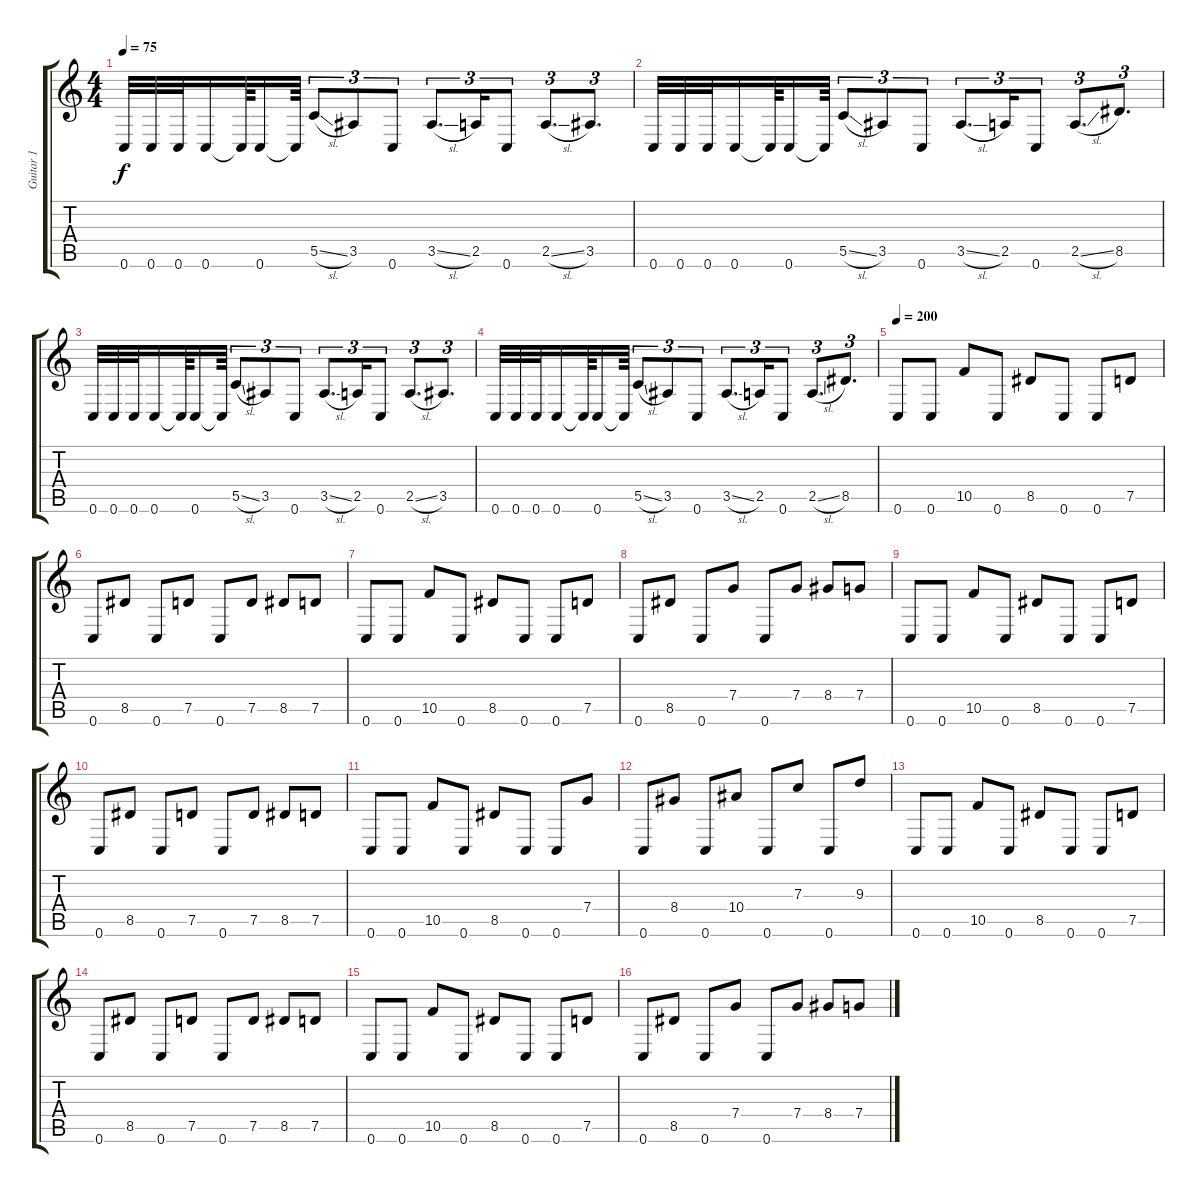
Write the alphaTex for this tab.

\track ("Guitar 1" "Guitar 1") {instrument distortionguitar}
\staff {score tabs}
\tuning (D4 A3 F3 C3 G2 C2) {hide}
\ts (4 4)
\tempo 75
\clef g2
\ks c
0.6.32{dy f} 0.6.32 0.6.32 0.6.16 0.6{t}.64 0.6.16 0.6{t}.64 5.5{sl}.8{tu (3 2)} 3.5.8{tu (3 2)} 0.6.8{tu (3 2)} 3.5{sl}.8{d tu (3 2)} 2.5.16{tu (3 2)} 0.6.8{tu (3 2)} 2.5{sl}.8{d tu (3 2)} 3.5.8{d tu (3 2)} |
0.6.32 0.6.32 0.6.32 0.6.16 0.6{t}.64 0.6.16 0.6{t}.64 5.5{sl}.8{tu (3 2)} 3.5.8{tu (3 2)} 0.6.8{tu (3 2)} 3.5{sl}.8{d tu (3 2)} 2.5.16{tu (3 2)} 0.6.8{tu (3 2)} 2.5{sl}.8{d tu (3 2)} 8.5.8{d tu (3 2)} |
0.6.32 0.6.32 0.6.32 0.6.16 0.6{t}.64 0.6.16 0.6{t}.64 5.5{sl}.8{tu (3 2)} 3.5.8{tu (3 2)} 0.6.8{tu (3 2)} 3.5{sl}.8{d tu (3 2)} 2.5.16{tu (3 2)} 0.6.8{tu (3 2)} 2.5{sl}.8{d tu (3 2)} 3.5.8{d tu (3 2)} |
0.6.32 0.6.32 0.6.32 0.6.16 0.6{t}.64 0.6.16 0.6{t}.64 5.5{sl}.8{tu (3 2)} 3.5.8{tu (3 2)} 0.6.8{tu (3 2)} 3.5{sl}.8{d tu (3 2)} 2.5.16{tu (3 2)} 0.6.8{tu (3 2)} 2.5{sl}.8{d tu (3 2)} 8.5.8{d tu (3 2)} |
\tempo 200
0.6.8 0.6.8 10.5.8 0.6.8 8.5.8 0.6.8 0.6.8 7.5.8 |
0.6.8 8.5.8 0.6.8 7.5.8 0.6.8 7.5.8 8.5.8 7.5.8 |
0.6.8 0.6.8 10.5.8 0.6.8 8.5.8 0.6.8 0.6.8 7.5.8 |
0.6.8 8.5.8 0.6.8 7.4.8 0.6.8 7.4.8 8.4.8 7.4.8 |
0.6.8 0.6.8 10.5.8 0.6.8 8.5.8 0.6.8 0.6.8 7.5.8 |
0.6.8 8.5.8 0.6.8 7.5.8 0.6.8 7.5.8 8.5.8 7.5.8 |
0.6.8 0.6.8 10.5.8 0.6.8 8.5.8 0.6.8 0.6.8 7.4.8 |
0.6.8 8.4.8 0.6.8 10.4.8 0.6.8 7.3.8 0.6.8 9.3.8 |
0.6.8 0.6.8 10.5.8 0.6.8 8.5.8 0.6.8 0.6.8 7.5.8 |
0.6.8 8.5.8 0.6.8 7.5.8 0.6.8 7.5.8 8.5.8 7.5.8 |
0.6.8 0.6.8 10.5.8 0.6.8 8.5.8 0.6.8 0.6.8 7.5.8 |
0.6.8 8.5.8 0.6.8 7.4.8 0.6.8 7.4.8 8.4.8 7.4.8
